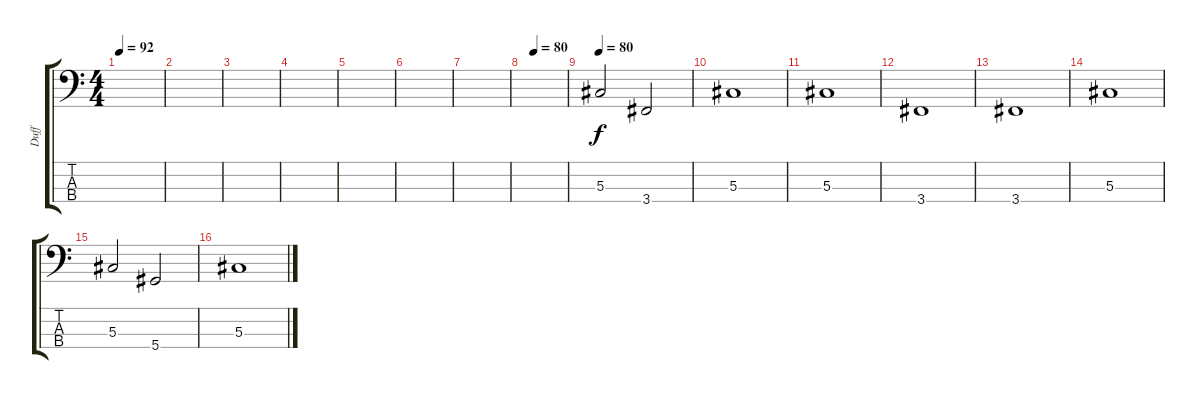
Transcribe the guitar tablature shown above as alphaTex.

\track ("Duff" "Duff") {instrument electricbasspick}
\staff {score tabs}
\tuning (Gb2 Db2 Ab1 Eb1) {hide}
\ts (4 4)
\tempo 92
\clef f4
\ks c
|
|
|
|
|
|
|
\tempo (80 0.25)
|
\tempo 80
5.3.2 3.4.2 |
5.3.1 |
5.3.1 |
3.4.1 |
3.4.1 |
5.3.1 |
5.3.2 5.4.2 |
5.3.1
